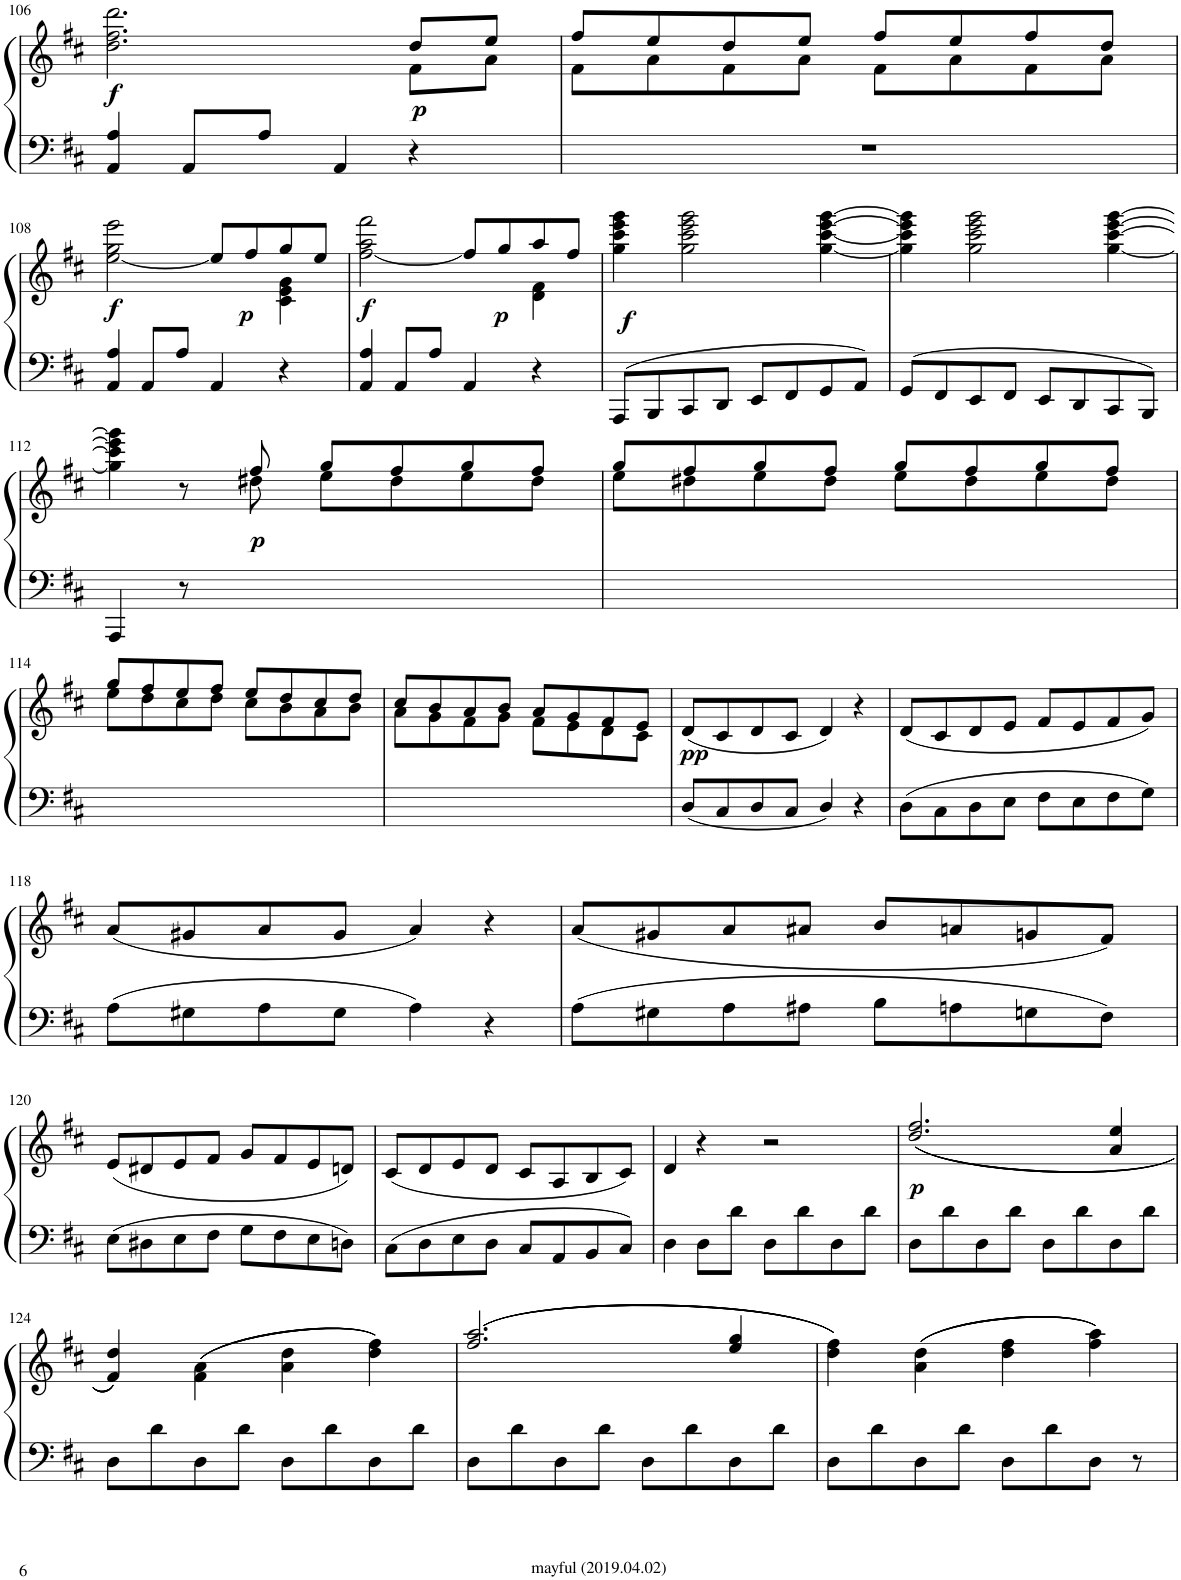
**kern	**kern	**dynam
*part1	*part1	*part1
*staff2	*staff1	*staff1/2
*I"피아노	*	*
!!LO:PB:g=z
*clefF4	*clefG2	*
*k[f#c#]	*k[f#c#]	*
*M2/2	*M2/2	*
*met(c|)	*met(c|)	*
=106	=106	=106
*^	*^	*
!	!	!	!	!LO:DY:b
4AA/ 4A/	8ryy	2.dd\ 2.ff#\ 2.ddd\	2.ryy	f
.	8ryy	.	.	.
8AA/L	4.ryy	.	.	.
8A/J	.	.	.	.
4AA/	.	.	.	.
.	8ryy	.	.	.
!	!	!	!	!LO:DY:b
4r	4ryy	8dd/L	8f#\L	p
.	.	8ee/J	8a\J	.
*v	*v	*	*	*
=107	=107	=107	=107
1r	8ff#/L	8f#\L	.
.	8ee/	8a\	.
.	8dd/	8f#\	.
.	8ee/J	8a\J	.
.	8ff#/L	8f#\L	.
.	8ee/	8a\	.
.	8ff#/	8f#\	.
.	8dd/J	8a\J	.
!!LO:LB:g=z	!!
=108	=108	=108	=108
*^	*	*	*
!	!	!	!	!LO:DY:b
4AA/ 4A/	8ryy	[<2ee\ 2gg\ 2eee\	2.ryy	f
.	8ryy	.	.	.
8AA/L	2.ryy	.	.	.
8A/J	.	.	.	.
4AA/	.	8ee/L]	.	.
!	!	!	!	!LO:DY:b
.	.	8ff#/	.	p
4r	.	8gg/	4c#\ 4e\ 4g\	.
.	.	8ee/J	.	.
=109	=109	=109	=109	=109
!	!	!	!	!LO:DY:b
4AA/ 4A/	8ryy	[<2ff#\ 2aa\ 2fff#\	2.ryy	f
.	8ryy	.	.	.
8AA/L	2.ryy	.	.	.
8A/J	.	.	.	.
4AA/	.	8ff#/L]	.	.
!	!	!	!	!LO:DY:b
.	.	8gg/	.	p
4r	.	8aa/	4d\ 4f#\	.
.	.	8ff#/J	.	.
*	*	*v	*v	*
=110	=110	=110	=110
!	!	!	!LO:DY:b
8AAA/L	[>2AAA	4gg\ 4ccc#\ 4eee\ 4ggg\	f
8BBB/	.	.	.
8CC#/	.	2gg\ 2ccc#\ 2eee\ 2ggg\	.
8DD/J	.	.	.
8EE/L	2AAA_	.	.
8FF#/	.	.	.
8GG/	.	[4gg\ [4ccc#\ [4eee\ [4ggg\	.
8AA/J	.	.	.
=111	=111	=111	=111
8GG/L	2AAA_	4gg\] 4ccc#\] 4eee\] 4ggg\]	.
8FF#/	.	.	.
8EE/	.	2gg\ 2ccc#\ 2eee\ 2ggg\	.
8FF#/J	.	.	.
8EE/L	2AAA]	.	.
8DD/	.	.	.
8CC#/	.	[4gg\ [>4ccc#\ [>4eee\ [>4ggg\	.
8BBB/J	.	.	.
!!LO:LB:g=z
=112	=112	=112	=112
*	*	*^	*
4AAA/	8ryy	4gg\] 4ccc#\] 4eee\] 4ggg\]	4.ryy	.
.	8ryy	.	.	.
8r	2.ryy	8r	.	.
!	!	!	!	!LO:DY:b
8ryy	.	8ff#/	8dd#X\	p
2ryy	.	8gg/L	8ee\L	.
.	.	8ff#/	8dd#\	.
.	.	8gg/	8ee\	.
.	.	8ff#/J	8dd#\J	.
*v	*v	*	*	*
=113	=113	=113	=113
1ryy	8gg/L	8ee\L	.
.	8ff#/	8dd#X\	.
.	8gg/	8ee\	.
.	8ff#/J	8dd#\J	.
.	8gg/L	8ee\L	.
.	8ff#/	8dd#\	.
.	8gg/	8ee\	.
.	8ff#/J	8dd#\J	.
!!LO:LB:g=z	!!
=114	=114	=114	=114
1ryy	8gg/L	8ee\L	.
.	8ff#/	8dd\	.
.	8ee/	8cc#\	.
.	8ff#/J	8dd\J	.
.	8ee/L	8cc#\L	.
.	8dd/	8b\	.
.	8cc#/	8a\	.
.	8dd/J	8b\J	.
=115	=115	=115	=115
1ryy	8cc#/L	8a\L	.
.	8b/	8g\	.
.	8a/	8f#\	.
.	8b/J	8g\J	.
.	8a/L	8f#\L	.
.	8g/	8e\	.
.	8f#/	8d\	.
.	8e/J	8c#\J	.
=116	=116	=116	=116
*^	*	*	*
!	!	!	!	!LO:DY:b
*	*	*v	*v	*
8D/L	8ryy	(8d/L	pp
*v	*v	*	*
8C#/	8c#/	.
8D/	8d/	.
8C#/J	8c#/J	.
4D/	4d/)	.
*^	*	*
.	8ryy	.	.
4r	4ryy	4r	.
*v	*v	*	*
=117	=117	=117
8D\L	(8d/L	.
8C#\	8c#/	.
8D\	8d/	.
8E\J	8e/J	.
8F#\L	8f#/L	.
8E\	8e/	.
8F#\	8f#/	.
8G\J	8g/J)	.
!!LO:LB:g=z
=118	=118	=118
*^	*	*
8A\L	8ryy	(8a/L	.
*v	*v	*	*
8G#X\	8g#X/	.
8A\	8a/	.
8G#\J	8g#/J	.
4A\	4a/)	.
*^	*	*
.	8ryy	.	.
4r	4ryy	4r	.
*v	*v	*	*
=119	=119	=119
8A\L	(8a/L	.
8G#X\	8g#X/	.
8A\	8a/	.
8A#X\J	8a#X/J	.
8B\L	8b/L	.
8An\	8an/	.
8Gn\	8gn/	.
8F#\J	8f#/J)	.
!!LO:LB:g=z
=120	=120	=120
8E\L	(8e/L	.
8D#X\	8d#X/	.
8E\	8e/	.
8F#\J	8f#/J	.
8G\L	8g/L	.
8F#\	8f#/	.
8E\	8e/	.
8Dn\J	8dn/J)	.
=121	=121	=121
8C#\L	(8c#/L	.
8D\	8d/	.
8E\	8e/	.
8D\J	8d/J	.
8C#/L	8c#/L	.
8AA/	8A/	.
8BB/	8B/	.
8C#/J	8c#/J)	.
=122	=122	=122
*^	*	*
4D\	8ryy	4d/	.
.	8ryy	.	.
8D\L	2.ryy	4r	.
8d\J	.	.	.
8D\L	.	2r	.
8d\	.	.	.
8D\	.	.	.
8d\J	.	.	.
*v	*v	*	*
=123	=123	=123
!	!	!LO:DY:b
8D\L	(<(<(<2.dd/ 2.ff#/	p
8d\	.	.
8D\	.	.
8d\J	.	.
8D\L	.	.
8d\	.	.
8D\	4a/ 4ee/	.
8d\J	.	.
!!LO:LB:g=z
=124	=124	=124
*	*^	*
8D\L	4f#/ 4dd/)))	4ryy	.
8d\	.	.	.
8D\	4ryy	(>(>(>4f#\ 4a\	.
8d\J	.	.	.
8D\L	2ryy	4a\ 4dd\	.
8d\	.	.	.
8D\	.	4dd\ 4ff#\)))	.
8d\J	.	.	.
*	*v	*v	*
=125	=125	=125
8D\L	(((2.ff#/ 2.aa/	.
8d\	.	.
8D\	.	.
8d\J	.	.
8D\L	.	.
8d\	.	.
8D\	4ee/ 4gg/	.
8d\J	.	.
=126	=126	=126
*	*^	*
8D\L	4dd\ 4ff#\)))	4ryy	.
8d\	.	.	.
8D\	4ryy	(>(>(>4a\ 4dd\	.
8d\J	.	.	.
8D\L	2ryy	4dd\ 4ff#\	.
8d\	.	.	.
8D\J	.	4ff#\ 4aa\)))	.
8r	.	.	.
*	*v	*v	*
=	=	=
*-	*-	*-
